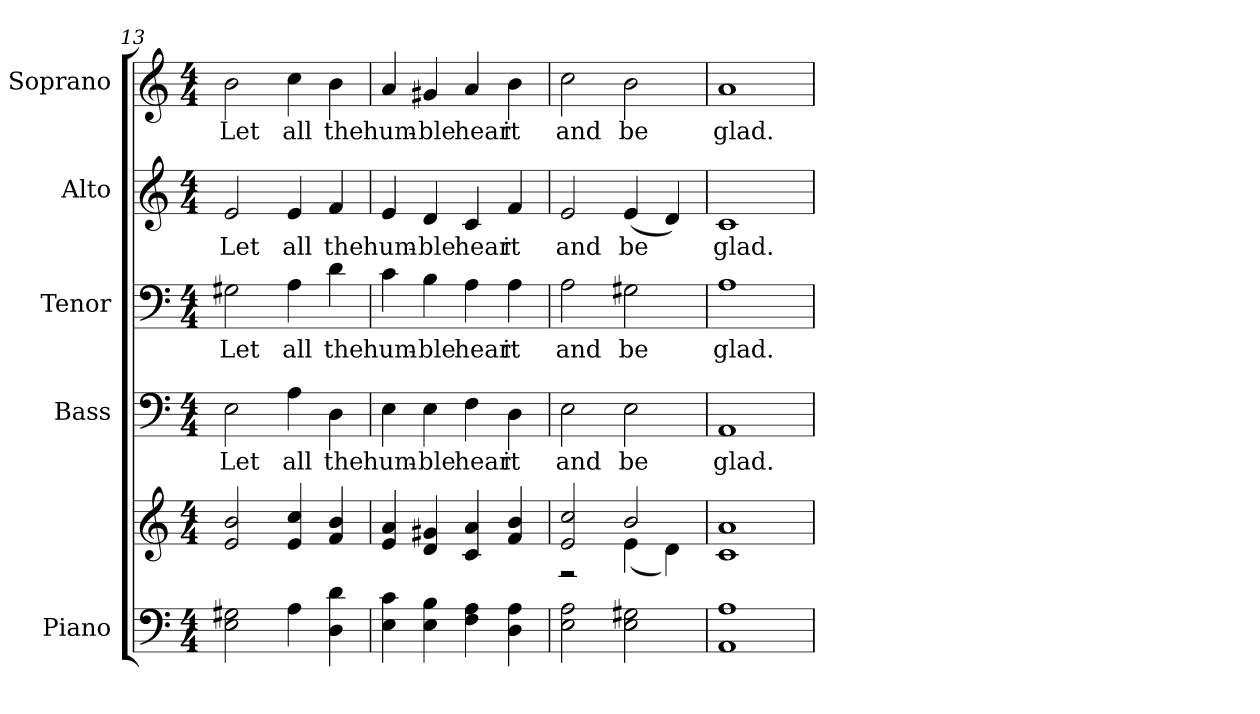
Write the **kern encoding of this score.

**kern	**kern	**kern	**text	**kern	**text	**kern	**text	**kern	**text
*part5	*part5	*part4	*part4	*part3	*part3	*part2	*part2	*part1	*part1
*staff6	*staff5	*staff4	*staff4	*staff3	*staff3	*staff2	*staff2	*staff1	*staff1
*I"Piano	*	*I"Bass	*	*I"Tenor	*	*I"Alto	*	*I"Soprano	*
*I'Pno.	*	*I'B.	*	*I'T.	*	*I'A.	*	*I'S.	*
!!LO:PB:g=z
*clefF4	*clefG2	*clefF4	*	*clefF4	*	*clefG2	*	*clefG2	*
*k[]	*k[]	*k[]	*	*k[]	*	*k[]	*	*k[]	*
*C:	*C:	*C:	*	*C:	*	*C:	*	*C:	*
*M4/4	*M4/4	*M4/4	*	*M4/4	*	*M4/4	*	*M4/4	*
=13	=13	=13	=13	=13	=13	=13	=13	=13	=13
!	!	!	!LO:LY:b:color=#000000	!	!	!	!	!	!
!	!	!	!	!	!LO:LY:b:color=#000000	!	!	!	!
!	!	!	!	!	!	!	!LO:LY:b:color=#000000	!	!
!	!	!	!	!	!	!	!	!	!LO:LY:b:color=#000000
2Ei\ 2G#Xi	2ei/ 2bi	2Ei\	Let	2G#Xi\	Let	2ei/	Let	2bi\	Let
!	!	!	!LO:LY:b:color=#000000	!	!	!	!	!	!
!	!	!	!	!	!LO:LY:b:color=#000000	!	!	!	!
!	!	!	!	!	!	!	!LO:LY:b:color=#000000	!	!
!	!	!	!	!	!	!	!	!	!LO:LY:b:color=#000000
4Ai\	4ei/ 4cci	4Ai\	all	4Ai\	all	4ei/	all	4cci\	all
!	!	!	!LO:LY:b:color=#000000	!	!	!	!	!	!
!	!	!	!	!	!LO:LY:b:color=#000000	!	!	!	!
!	!	!	!	!	!	!	!LO:LY:b:color=#000000	!	!
!	!	!	!	!	!	!	!	!	!LO:LY:b:color=#000000
4Di\ 4di	4fi/ 4bi	4Di\	the	4di\	the	4fi/	the	4bi\	the
=14	=14	=14	=14	=14	=14	=14	=14	=14	=14
!	!	!	!LO:LY:b:color=#000000	!	!	!	!	!	!
!	!	!	!	!	!LO:LY:b:color=#000000	!	!	!	!
!	!	!	!	!	!	!	!LO:LY:b:color=#000000	!	!
!	!	!	!	!	!	!	!	!	!LO:LY:b:color=#000000
4Ei\ 4ci	4ei/ 4ai	4Ei\	hum-	4ci\	hum-	4ei/	hum-	4ai/	hum-
!	!	!	!LO:LY:b:color=#000000	!	!	!	!	!	!
!	!	!	!	!	!LO:LY:b:color=#000000	!	!	!	!
!	!	!	!	!	!	!	!LO:LY:b:color=#000000	!	!
!	!	!	!	!	!	!	!	!	!LO:LY:b:color=#000000
4Ei\ 4Bi	4di/ 4g#Xi	4Ei\	-ble	4Bi\	-ble	4di/	-ble	4g#Xi/	-ble
!	!	!	!LO:LY:b:color=#000000	!	!	!	!	!	!
!	!	!	!	!	!LO:LY:b:color=#000000	!	!	!	!
!	!	!	!	!	!	!	!LO:LY:b:color=#000000	!	!
!	!	!	!	!	!	!	!	!	!LO:LY:b:color=#000000
4Fi\ 4Ai	4ci/ 4ai	4Fi\	hear	4Ai\	hear	4ci/	hear	4ai/	hear
!	!	!	!LO:LY:b:color=#000000	!	!	!	!	!	!
!	!	!	!	!	!LO:LY:b:color=#000000	!	!	!	!
!	!	!	!	!	!	!	!LO:LY:b:color=#000000	!	!
!	!	!	!	!	!	!	!	!	!LO:LY:b:color=#000000
4Di\ 4Ai	4fi/ 4bi	4Di\	it	4Ai\	it	4fi/	it	4bi\	it
=15	=15	=15	=15	=15	=15	=15	=15	=15	=15
*	*^	*	*	*	*	*	*	*	*
!	!	!	!	!LO:LY:b:color=#000000	!	!	!	!	!	!
!	!	!	!	!	!	!LO:LY:b:color=#000000	!	!	!	!
!	!	!	!	!	!	!	!	!LO:LY:b:color=#000000	!	!
!	!	!	!	!	!	!	!	!	!	!LO:LY:b:color=#000000
2Ei\ 2Ai	2ei/ 2cci	2r	2Ei\	and	2Ai\	and	2ei/	and	2cci\	and
!	!	!	!	!LO:LY:b:color=#000000	!	!	!	!	!	!
!	!	!	!	!	!	!LO:LY:b:color=#000000	!	!	!	!
!	!	!	!	!	!	!	!	!LO:LY:b:color=#000000	!	!
!	!	!	!	!	!	!	!	!	!	!LO:LY:b:color=#000000
2Ei\ 2G#Xi	2bi/	(4ei\	2Ei\	be	2G#Xi\	be	(4ei/	be	2bi\	be
.	.	4di\)	.	.	.	.	4di/)	.	.	.
*	*v	*v	*	*	*	*	*	*	*	*
=16	=16	=16	=16	=16	=16	=16	=16	=16	=16
*	*^	*	*	*	*	*	*	*	*
!	!	!	!	!LO:LY:b:color=#000000	!	!	!	!	!	!
*	*v	*v	*	*	*	*	*	*	*	*
*	*^	*	*	*	*	*	*	*	*
!	!	!	!	!	!	!LO:LY:b:color=#000000	!	!	!	!
*	*v	*v	*	*	*	*	*	*	*	*
*	*^	*	*	*	*	*	*	*	*
!	!	!	!	!	!	!	!	!LO:LY:b:color=#000000	!	!
*	*v	*v	*	*	*	*	*	*	*	*
*	*^	*	*	*	*	*	*	*	*
!	!	!	!	!	!	!	!	!	!	!LO:LY:b:color=#000000
*	*v	*v	*	*	*	*	*	*	*	*
1AAi 1Ai	1ci 1ai	1AAi	glad.	1Ai	glad.	1ci	glad.	1ai	glad.
=	=	=	=	=	=	=	=	=	=
*-	*-	*-	*-	*-	*-	*-	*-	*-	*-
